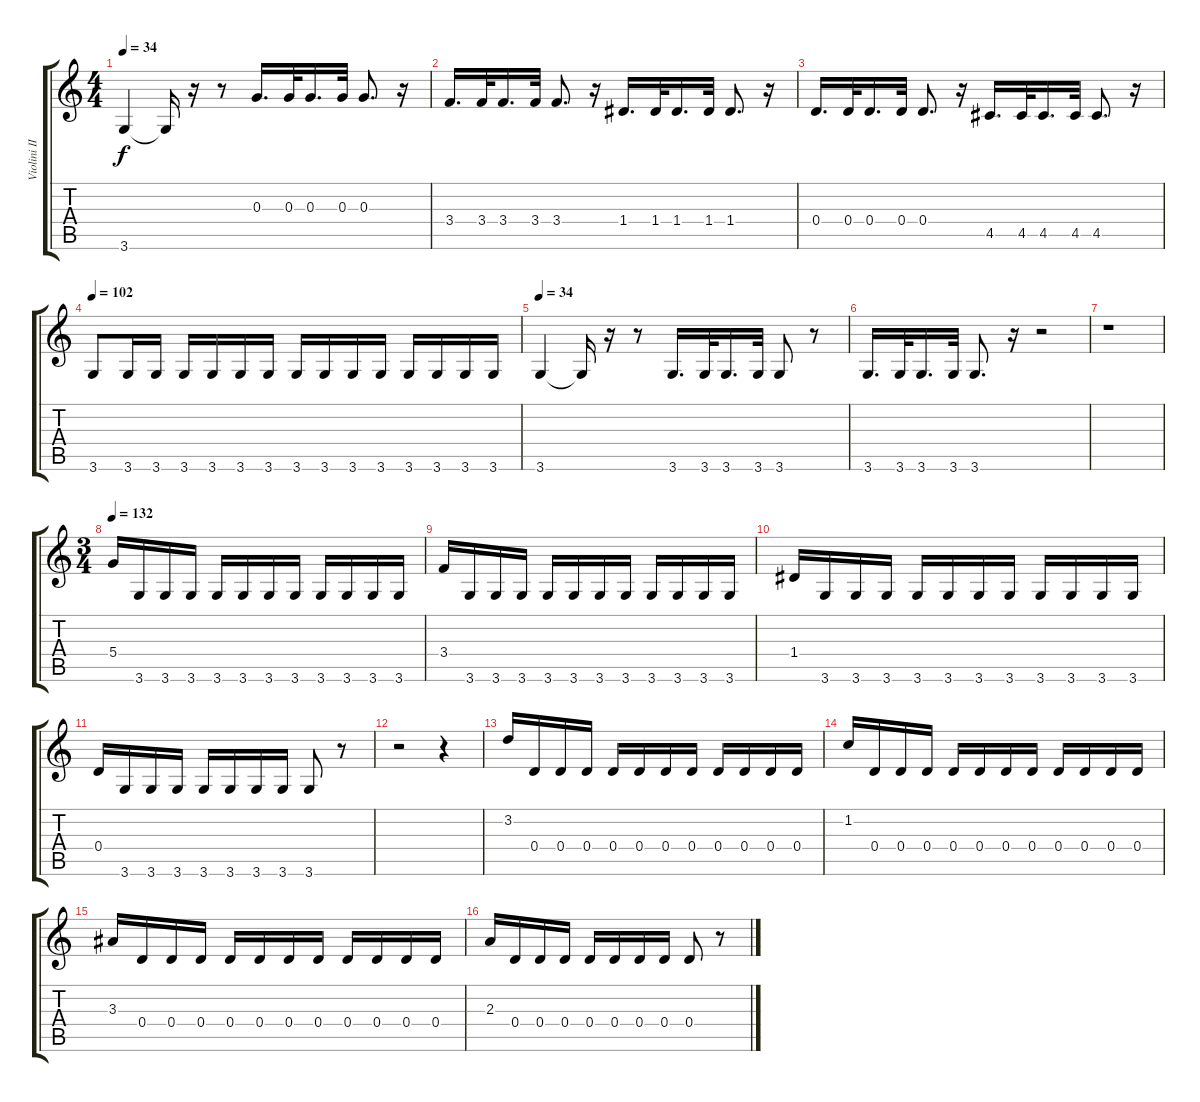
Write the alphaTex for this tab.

\track ("Violini II" "Violini II") {instrument distortionguitar}
\staff {score tabs}
\tuning (E4 B3 G3 D3 A2 E2) {hide}
\ts (4 4)
\tempo 34
\clef g2
\ks c
3.6.4{dy f} 3.6{t}.16 r.16 r.8 0.3.16{d} 0.3.32 0.3.16{d} 0.3.32 0.3.8{d} r.16 |
3.4.16{d} 3.4.32 3.4.16{d} 3.4.32 3.4.8{d} r.16 1.4.16{d} 1.4.32 1.4.16{d} 1.4.32 1.4.8{d} r.16 |
0.4.16{d} 0.4.32 0.4.16{d} 0.4.32 0.4.8{d} r.16 4.5.16{d} 4.5.32 4.5.16{d} 4.5.32 4.5.8{d} r.16 |
\tempo 102
3.6.8 3.6.16 3.6.16 3.6.16 3.6.16 3.6.16 3.6.16 3.6.16 3.6.16 3.6.16 3.6.16 3.6.16 3.6.16 3.6.16 3.6.16 |
\tempo 34
3.6.4 3.6{t}.16 r.16 r.8 3.6.16{d} 3.6.32 3.6.16{d} 3.6.32 3.6.8 r.8 |
3.6.16{d} 3.6.32 3.6.16{d} 3.6.32 3.6.8{d} r.16 r.2 |
r.1 |
\ts (3 4)
\tempo 132
5.4.16 3.6.16 3.6.16 3.6.16 3.6.16 3.6.16 3.6.16 3.6.16 3.6.16 3.6.16 3.6.16 3.6.16 |
3.4.16 3.6.16 3.6.16 3.6.16 3.6.16 3.6.16 3.6.16 3.6.16 3.6.16 3.6.16 3.6.16 3.6.16 |
1.4.16 3.6.16 3.6.16 3.6.16 3.6.16 3.6.16 3.6.16 3.6.16 3.6.16 3.6.16 3.6.16 3.6.16 |
0.4.16 3.6.16 3.6.16 3.6.16 3.6.16 3.6.16 3.6.16 3.6.16 3.6.8 r.8 |
r.2 r.4 |
3.2.16 0.4.16 0.4.16 0.4.16 0.4.16 0.4.16 0.4.16 0.4.16 0.4.16 0.4.16 0.4.16 0.4.16 |
1.2.16 0.4.16 0.4.16 0.4.16 0.4.16 0.4.16 0.4.16 0.4.16 0.4.16 0.4.16 0.4.16 0.4.16 |
3.3.16 0.4.16 0.4.16 0.4.16 0.4.16 0.4.16 0.4.16 0.4.16 0.4.16 0.4.16 0.4.16 0.4.16 |
2.3.16 0.4.16 0.4.16 0.4.16 0.4.16 0.4.16 0.4.16 0.4.16 0.4.8 r.8
